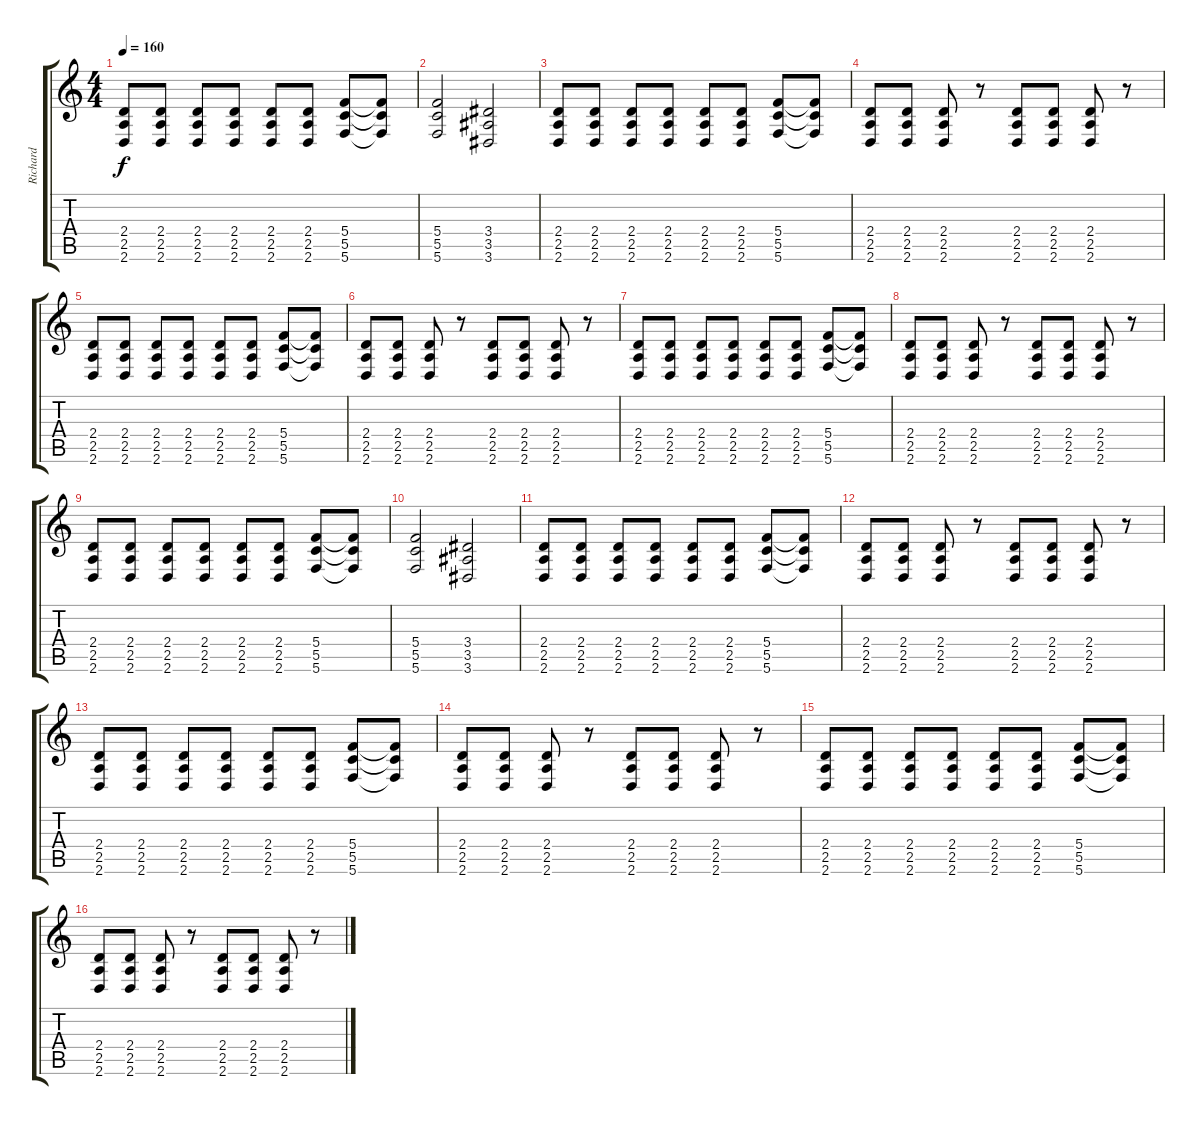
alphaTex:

\track ("Richard" "Richard") {instrument distortionguitar}
\staff {score tabs}
\tuning (D4 A3 F3 C3 G2 C2) {hide}
\ts (4 4)
\tempo 160
\clef g2
\ks c
(2.4 2.5 2.6).8{dy f} (2.4 2.5 2.6).8 (2.4 2.5 2.6).8 (2.4 2.5 2.6).8 (2.4 2.5 2.6).8 (2.4 2.5 2.6).8 (5.4 5.5 5.6).8 (5.4{t} 5.5{t} 5.6{t}).8 |
(5.4 5.5 5.6).2 (3.4 3.5 3.6).2 |
(2.4 2.5 2.6).8{volume 12} (2.4 2.5 2.6).8 (2.4 2.5 2.6).8 (2.4 2.5 2.6).8 (2.4 2.5 2.6).8 (2.4 2.5 2.6).8 (5.4 5.5 5.6).8 (5.4{t} 5.5{t} 5.6{t}).8 |
(2.4 2.5 2.6).8 (2.4 2.5 2.6).8 (2.4 2.5 2.6).8 r.8 (2.4 2.5 2.6).8 (2.4 2.5 2.6).8 (2.4 2.5 2.6).8 r.8 |
(2.4 2.5 2.6).8 (2.4 2.5 2.6).8 (2.4 2.5 2.6).8 (2.4 2.5 2.6).8 (2.4 2.5 2.6).8 (2.4 2.5 2.6).8 (5.4 5.5 5.6).8 (5.4{t} 5.5{t} 5.6{t}).8 |
(2.4 2.5 2.6).8 (2.4 2.5 2.6).8 (2.4 2.5 2.6).8 r.8 (2.4 2.5 2.6).8 (2.4 2.5 2.6).8 (2.4 2.5 2.6).8 r.8 |
(2.4 2.5 2.6).8 (2.4 2.5 2.6).8 (2.4 2.5 2.6).8 (2.4 2.5 2.6).8 (2.4 2.5 2.6).8 (2.4 2.5 2.6).8 (5.4 5.5 5.6).8 (5.4{t} 5.5{t} 5.6{t}).8 |
(2.4 2.5 2.6).8 (2.4 2.5 2.6).8 (2.4 2.5 2.6).8 r.8 (2.4 2.5 2.6).8 (2.4 2.5 2.6).8 (2.4 2.5 2.6).8 r.8 |
(2.4 2.5 2.6).8 (2.4 2.5 2.6).8 (2.4 2.5 2.6).8 (2.4 2.5 2.6).8 (2.4 2.5 2.6).8 (2.4 2.5 2.6).8 (5.4 5.5 5.6).8 (5.4{t} 5.5{t} 5.6{t}).8 |
(5.4 5.5 5.6).2 (3.4 3.5 3.6).2 |
(2.4 2.5 2.6).8{volume 12} (2.4 2.5 2.6).8 (2.4 2.5 2.6).8 (2.4 2.5 2.6).8 (2.4 2.5 2.6).8 (2.4 2.5 2.6).8 (5.4 5.5 5.6).8 (5.4{t} 5.5{t} 5.6{t}).8 |
(2.4 2.5 2.6).8 (2.4 2.5 2.6).8 (2.4 2.5 2.6).8 r.8 (2.4 2.5 2.6).8 (2.4 2.5 2.6).8 (2.4 2.5 2.6).8 r.8 |
(2.4 2.5 2.6).8 (2.4 2.5 2.6).8 (2.4 2.5 2.6).8 (2.4 2.5 2.6).8 (2.4 2.5 2.6).8 (2.4 2.5 2.6).8 (5.4 5.5 5.6).8 (5.4{t} 5.5{t} 5.6{t}).8 |
(2.4 2.5 2.6).8 (2.4 2.5 2.6).8 (2.4 2.5 2.6).8 r.8 (2.4 2.5 2.6).8 (2.4 2.5 2.6).8 (2.4 2.5 2.6).8 r.8 |
(2.4 2.5 2.6).8 (2.4 2.5 2.6).8 (2.4 2.5 2.6).8 (2.4 2.5 2.6).8 (2.4 2.5 2.6).8 (2.4 2.5 2.6).8 (5.4 5.5 5.6).8 (5.4{t} 5.5{t} 5.6{t}).8 |
(2.4 2.5 2.6).8 (2.4 2.5 2.6).8 (2.4 2.5 2.6).8 r.8 (2.4 2.5 2.6).8 (2.4 2.5 2.6).8 (2.4 2.5 2.6).8 r.8
